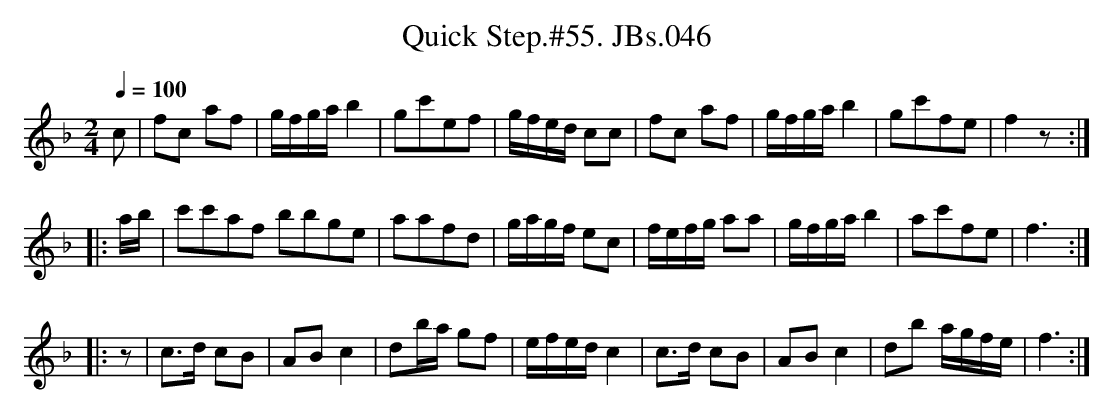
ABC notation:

X:1
T:Quick Step.#55. JBs.046
M:2/4
L:1/8
Q:1/4=100
K:F
c|fc af|g/f/g/a/ b2|gc'ef|g/f/e/d/ cc|fc af|g/f/g/a/ b2|gc'fe|f2z:|
|:a/b/|c'c'af bbge|aafd|g/a/g/f/ ec|f/e/f/g/ aa|g/f/g/a/ b2|ac'fe|f3:|
|:z|c>d cB|AB c2|db/a/ gf|e/f/e/d/ c2|c>d cB|AB c2|db a/g/f/e/|f3:|
